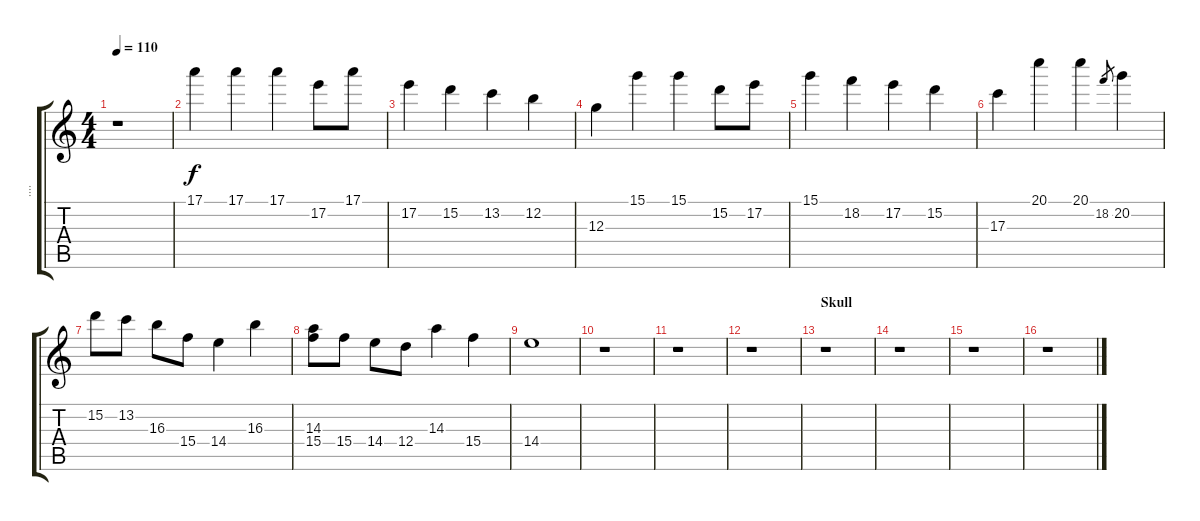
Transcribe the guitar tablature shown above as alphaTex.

\track ("...." "....") {instrument electricguitarjazz}
\staff {score tabs}
\tuning (E4 B3 G3 D3 A2 E2) {hide}
\ts (4 4)
\tempo 110
\clef g2
\ks c
r.1{dy f} |
17.1.4 17.1.4 17.1.4 17.2.8 17.1.8 |
17.2.4 15.2.4 13.2.4 12.2.4 |
12.3.4 15.1.4 15.1.4 15.2.8 17.2.8 |
15.1.4 18.2.4 17.2.4 15.2.4 |
17.3.4 20.1.4 20.1.4 18.2.8{gr} 20.2.4 |
15.2.8 13.2.8 16.3.8 15.4.8 14.4.4 16.3.4 |
(14.3 15.4).8 15.4.8 14.4.8 12.4.8 14.3.4 15.4.4 |
14.4.1 |
r.1 |
r.1 |
r.1 |
\section ("" "Skull")
r.1 |
r.1 |
r.1 |
r.1
